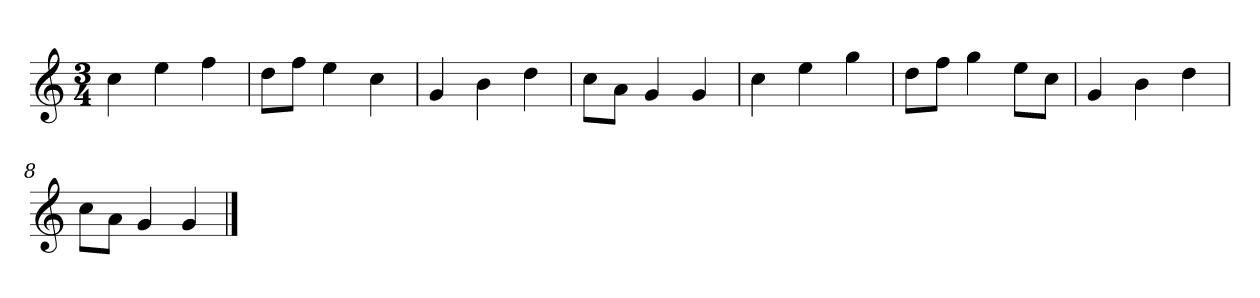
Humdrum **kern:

**kern
*part1
*staff1
*clefG2
*k[]
*C:
*M3/4
=
4cc
4ee
4ff
=2
8dd\L
8ff\J
4ee
4cc
=3
4g
4b
4dd
=4
8cc\L
8a\J
4g
4g
=5y
4cc
4ee
4gg
=6
8dd\L
8ff\J
4gg
8ee\L
8cc\J
=7
4g
4b
4dd
=8
8cc\L
8a\J
4g
4g
==
*-
